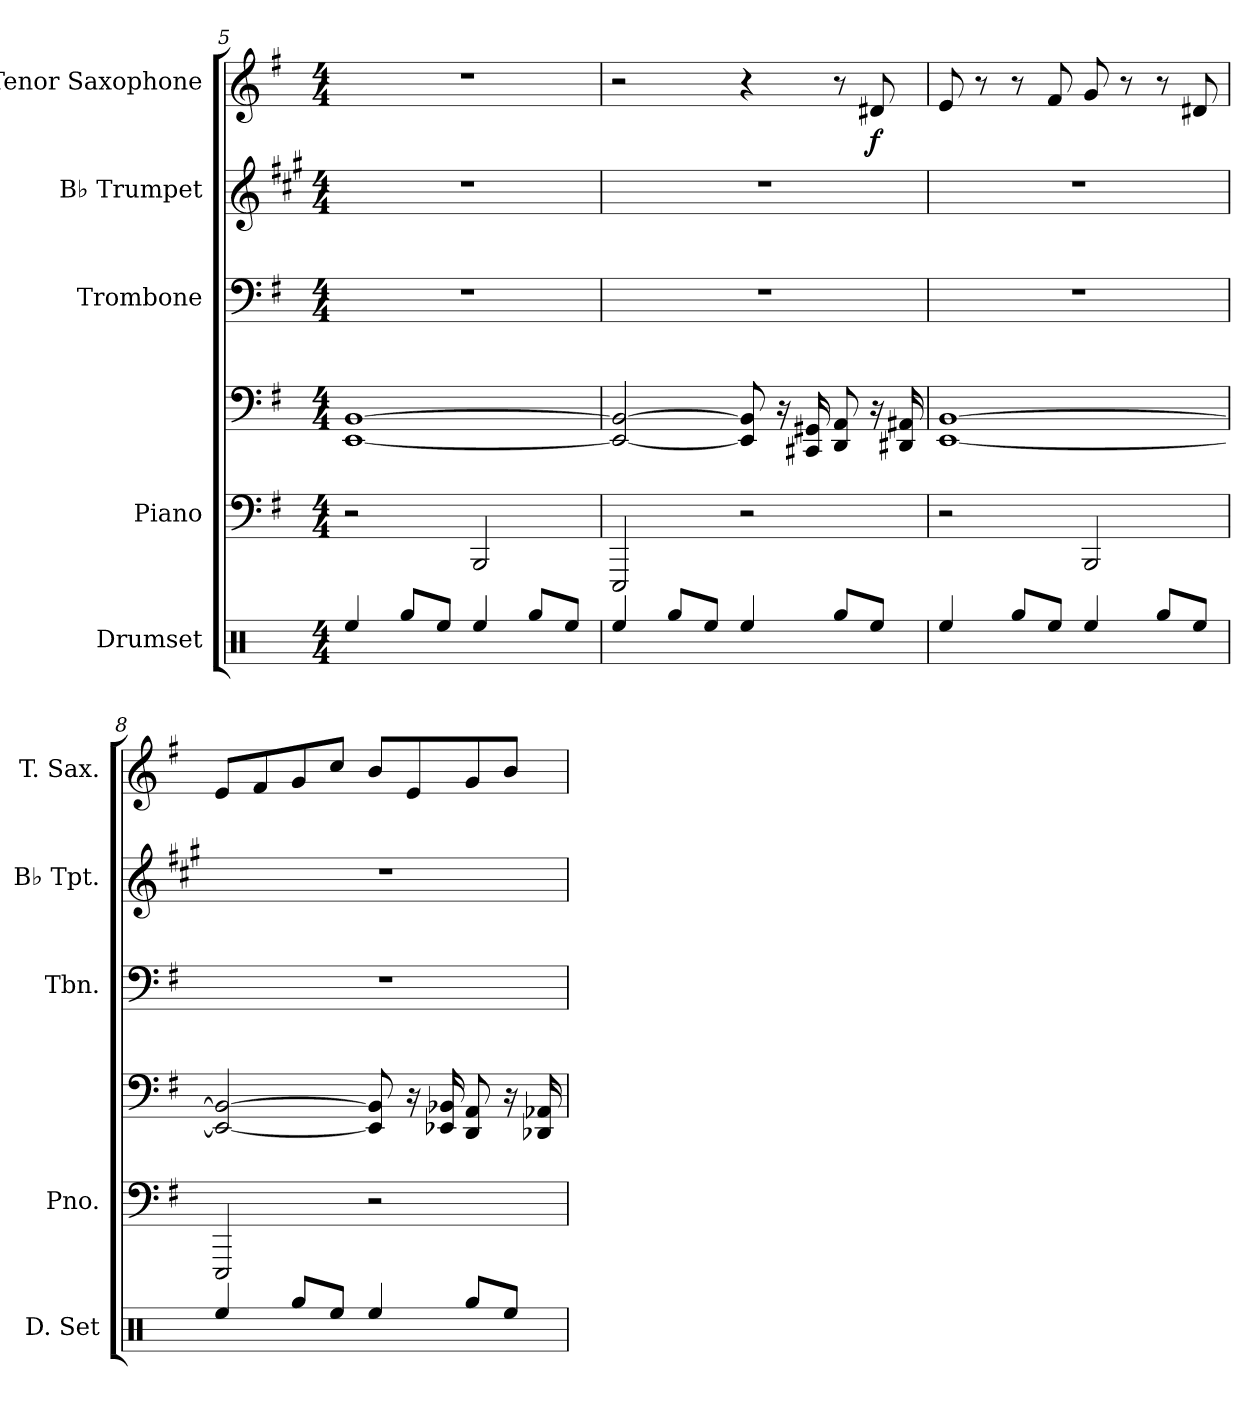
**kern	**kern	**kern	**kern	**kern	**kern	**dynam
*part5	*part4	*part4	*part3	*part2	*part1	*part1
*staff6	*staff5	*staff4	*staff3	*staff2	*staff1	*staff1
*I"Drumset	*I"Piano	*	*I"Trombone	*I"B♭ Trumpet	*I"Tenor Saxophone	*
*I'D. Set	*I'Pno.	*	*I'Tbn.	*I'B♭ Tpt.	*I'T. Sax.	*
*clefX	*clefF4	*clefF4	*clefF4	*clefG2	*clefG2	*
*	*	*	*	*ITrd1c2	*ITrd8c14	*
*k[]	*k[f#]	*k[f#]	*k[f#]	*k[f#]	*k[f#]	*
*M4/4	*M4/4	*M4/4	*M4/4	*M4/4	*M4/4	*
=5	=5	=5	=5	=5	=5	=5
4Ree/	2r	[1EE [1BB	1r	1r	1r	.
8Rgg/L	.	.	.	.	.	.
8Ree/J	.	.	.	.	.	.
4Ree/	2BBB/	.	.	.	.	.
8Rgg/L	.	.	.	.	.	.
8Ree/J	.	.	.	.	.	.
=6	=6	=6	=6	=6	=6	=6
4Ree/	2EEE/	2EE/_ 2BB/_	1r	1r	2r	.
8Rgg/L	.	.	.	.	.	.
8Ree/J	.	.	.	.	.	.
4Ree/	2r	8EE/] 8BB/]	.	.	4r	.
.	.	16r	.	.	.	.
.	.	16CC#X/ 16GG#X/	.	.	.	.
8Rgg/L	.	8DD/ 8AA/	.	.	8r	.
!	!	!	!	!	!	!LO:DY:b
8Ree/J	.	16r	.	.	8D#X/	f
.	.	16DD#X/ 16AA#X/	.	.	.	.
=7	=7	=7	=7	=7	=7	=7
4Ree/	2r	[1EE [1BB	1r	1r	8E/	.
.	.	.	.	.	8r	.
8Rgg/L	.	.	.	.	8r	.
8Ree/J	.	.	.	.	8F#/	.
4Ree/	2BBB/	.	.	.	8G/	.
.	.	.	.	.	8r	.
8Rgg/L	.	.	.	.	8r	.
8Ree/J	.	.	.	.	8D#X/	.
!!LO:PB:g=z
=8	=8	=8	=8	=8	=8	=8
4Ree/	2EEE/	2EE/_ 2BB/_	1r	1r	8E/L	.
.	.	.	.	.	8F#/	.
8Rgg/L	.	.	.	.	8G/	.
8Ree/J	.	.	.	.	8c/J	.
4Ree/	2r	8EE/] 8BB/]	.	.	8B/L	.
.	.	16r	.	.	8E/	.
.	.	16EE-X/ 16BB-X/	.	.	.	.
8Rgg/L	.	8DD/ 8AA/	.	.	8G/	.
8Ree/J	.	16r	.	.	8B/J	.
.	.	16DD-X/ 16AA-X/	.	.	.	.
=	=	=	=	=	=	=
*-	*-	*-	*-	*-	*-	*-
